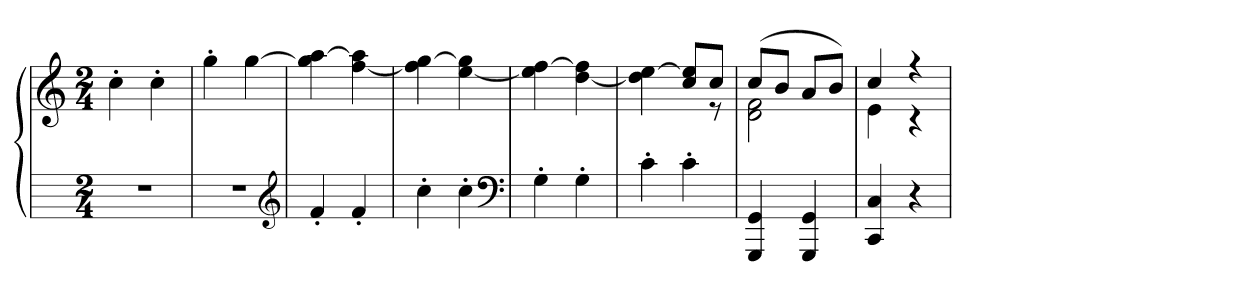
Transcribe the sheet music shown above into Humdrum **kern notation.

**kern	**kern
*part1	*part1
*staff2	*staff1
*k[]	*k[]
*M2/4	*M2/4
=	=
2r	4cc'
.	4cc'
=	=
2r	4gg'
.	[4gg
*clefG2	*
=	=
4f'	4gg] [4aa
4f'	[4ff 4aa]
=	=
4cc'	4ff] [4gg
4cc'	[4ee 4gg]
*clefF4	*
=	=
4G'	4ee] [4ff
4G'	[4dd 4ff]
=	=
*	*^
4c'	4dd] [4ee	4.ryy
4c'	8cc 8ee]L	.
.	8ccJ	8r
=	=	=
4GGG 4GG	(8ccL	2d 2f
.	8bJ	.
4GGG 4GG	8aL	.
.	8bJ)	.
=	=	=
4CC 4C	4cc	4e
4r	4r	4r
*	*v	*v
=	=
*-	*-
